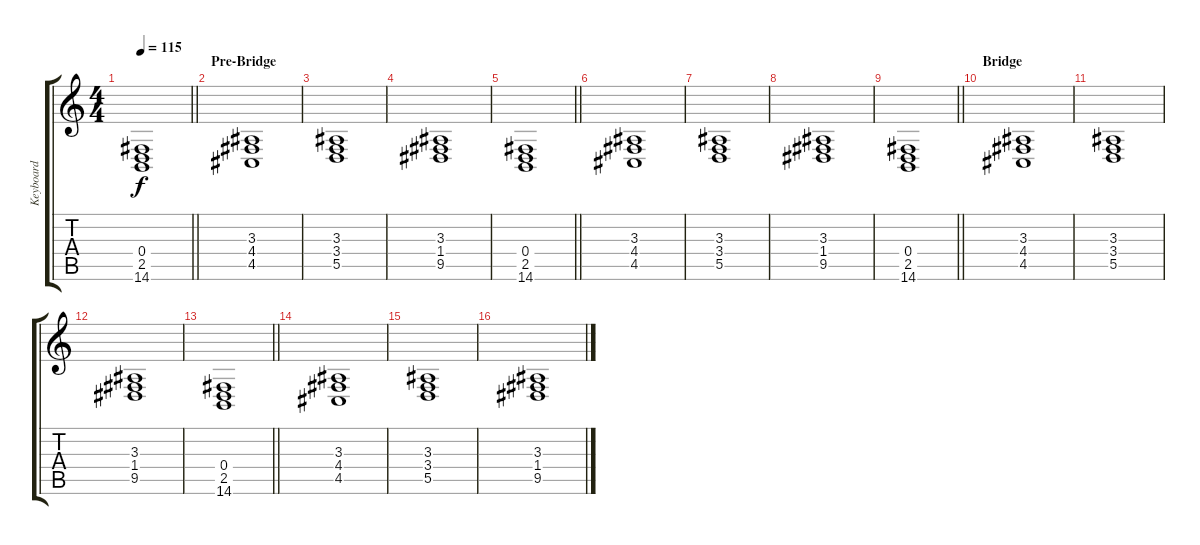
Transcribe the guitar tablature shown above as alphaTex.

\track ("Keyboard" "Keyboard") {instrument brightacousticpiano}
\staff {score tabs}
\tuning (E4 B3 G3 D3 A2 E2) {hide}
\ts (4 4)
\tempo 115
\clef g2
\barLineRight lightlight
\ks c
(0.4 2.5 14.6).1{dy f} |
\section ("" "Pre-Bridge")
(3.3 4.4 4.5).1 |
(3.3 3.4 5.5).1 |
(3.3 1.4 9.5).1 |
\barLineRight lightlight
(0.4 2.5 14.6).1 |
(3.3 4.4 4.5).1 |
(3.3 3.4 5.5).1 |
(3.3 1.4 9.5).1 |
\barLineRight lightlight
(0.4 2.5 14.6).1 |
\section ("" "Bridge")
(3.3 4.4 4.5).1 |
(3.3 3.4 5.5).1 |
(3.3 1.4 9.5).1 |
\barLineRight lightlight
(0.4 2.5 14.6).1 |
(3.3 4.4 4.5).1 |
(3.3 3.4 5.5).1 |
(3.3 1.4 9.5).1
